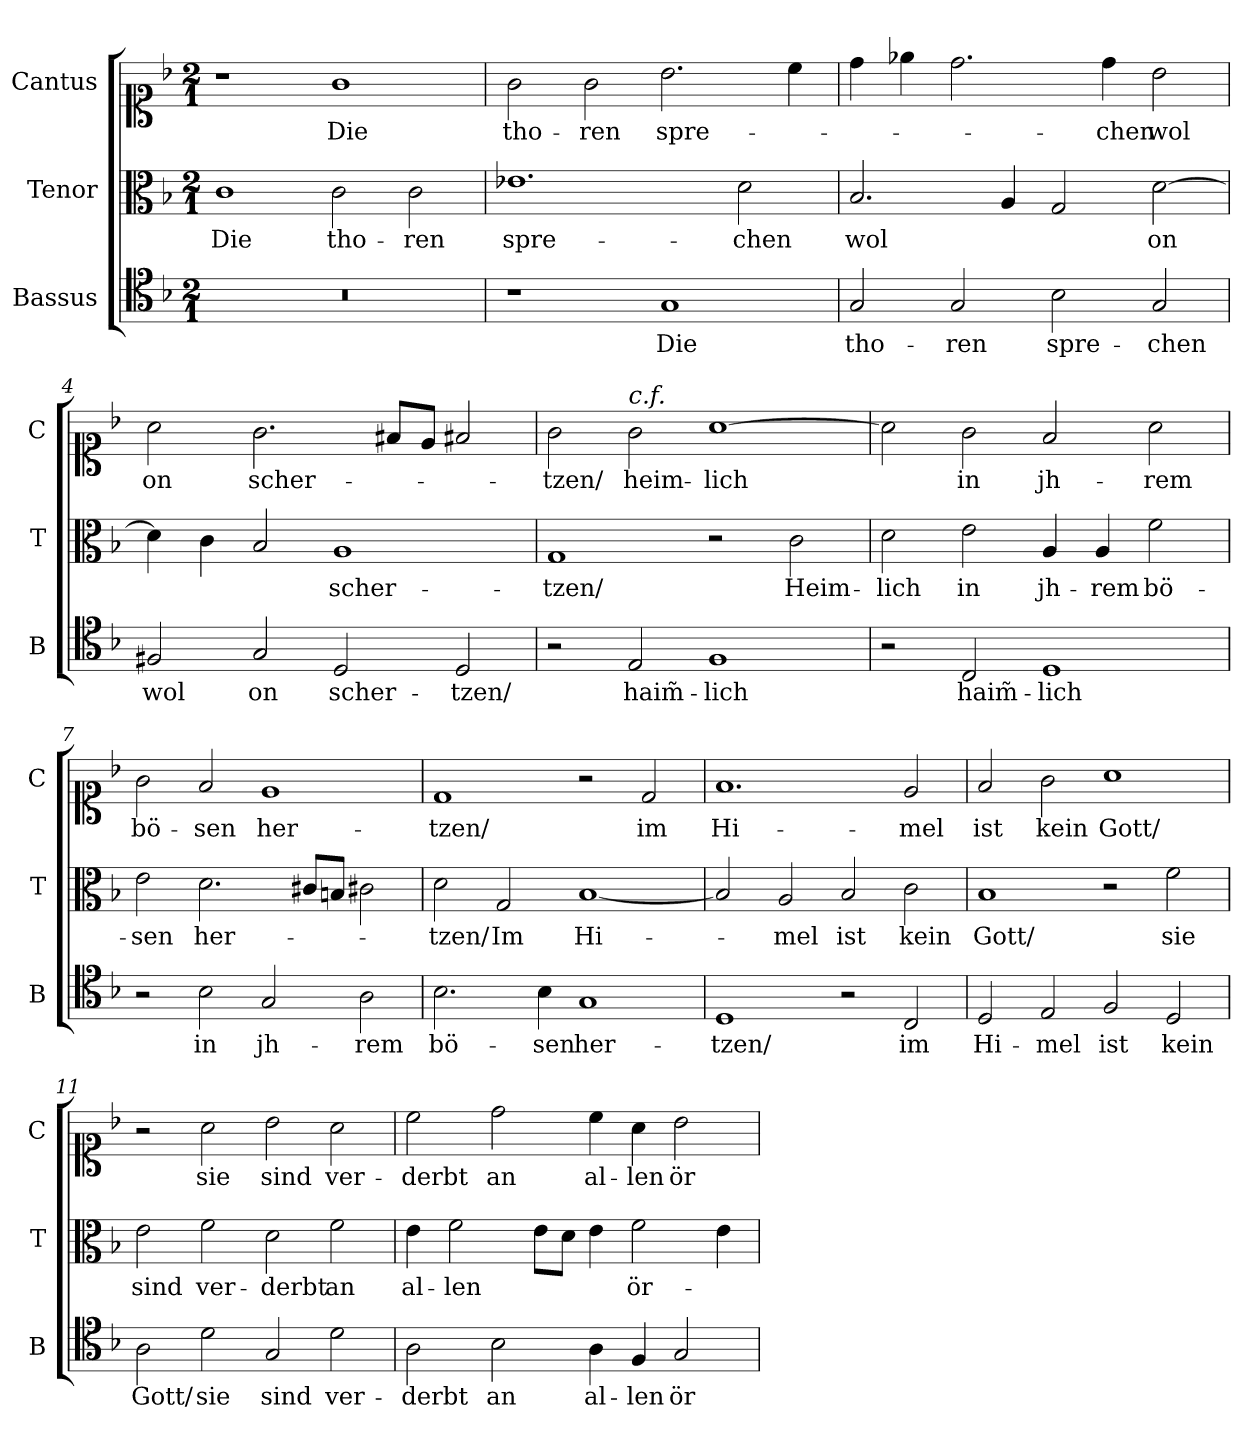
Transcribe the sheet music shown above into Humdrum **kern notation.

**kern	**text	**kern	**text	**kern	**text
*part3	*part3	*part2	*part2	*part1	*part1
*staff3	*staff3	*staff2	*staff2	*staff1	*staff1
*I"Bassus	*	*I"Tenor	*	*I"Cantus	*
*I'B	*	*I'T	*	*I'C	*
*clefC4	*	*clefC3	*	*clefC1	*
*k[b-]	*	*k[b-]	*	*k[b-]	*
*G:dor	*	*G:dor	*	*G:dor	*
*M2/1	*	*M2/1	*	*M2/1	*
*MM180	*	*MM180	*	*MM180	*
=1	=1	=1	=1	=1	=1
0r	.	1c	Die	1r	.
.	.	2c	tho-	1g	Die
.	.	2c	-ren	.	.
=2	=2	=2	=2	=2	=2
1r	.	1.e-X	spre-	2g	tho-
.	.	.	.	2g	-ren
1G	Die	.	.	2.b-	spre-
.	.	2d	-chen	.	.
.	.	.	.	4cc	.
=3	=3	=3	=3	=3	=3
2G	tho-	2.B-	wol	4dd	.
.	.	.	.	4ee-X	.
2G	-ren	.	.	2.dd	.
.	.	4A	.	.	.
2B-	spre-	2G	.	.	.
.	.	.	.	4dd	-chen
2G	-chen	[2d	on	2b-	wol
=4	=4	=4	=4	=4	=4
2F#X	wol	4d]	.	2a	on
.	.	4c	.	.	.
2G	on	2B-	.	2.g	scher-
2D	scher-	1A	scher-	.	.
.	.	.	.	8f#X/L	.
.	.	.	.	8e/J	.
2D	-tzen/	.	.	2f#X	.
=5	=5	=5	=5	=5	=5
2r	.	1G	-tzen/	2g	-tzen/
!	!	!	!	!LO:TX:a:i:t=c.f.	!
2E	haim̃-	.	.	2g	heim-
1F	-lich	2r	.	[1a	-lich
.	.	2c	Heim-	.	.
=6	=6	=6	=6	=6	=6
2r	.	2d	-lich	2a]	.
2C	haim̃-	2e	in	2g	in
1D	-lich	4A	jh-	2f	jh-
.	.	4A	-rem	.	.
.	.	2f	bö-	2a	-rem
=7	=7	=7	=7	=7	=7
2r	.	2e	-sen	2g	bö-
2B-	in	2.d	her-	2f	-sen
2G	jh-	.	.	1e	her-
.	.	8c#X/L	.	.	.
.	.	8Bn/J	.	.	.
2A	-rem	2c#X	.	.	.
=8	=8	=8	=8	=8	=8
2.B-	bö-	2d	-tzen/	1d	-tzen/
.	.	2G	Im	.	.
4B-	-sen	.	.	.	.
1G	her-	[1B-	Hi-	2r	.
.	.	.	.	2d	im
=9	=9	=9	=9	=9	=9
1D	-tzen/	2B-]	.	1.f	Hi-
.	.	2A	-mel	.	.
2r	.	2B-	ist	.	.
2C	im	2c	kein	2e	-mel
=10	=10	=10	=10	=10	=10
2D	Hi-	1B-	Gott/	2f	ist
2E	-mel	.	.	2g	kein
2F	ist	2r	.	1a	Gott/
2D	kein	2f	sie	.	.
=11	=11	=11	=11	=11	=11
2A	Gott/	2e	sind	2r	.
2d	sie	2f	ver-	2a	sie
2G	sind	2d	-derbt	2b-	sind
2d	ver-	2f	an	2a	ver-
=12	=12	=12	=12	=12	=12
2A	-derbt	4e	al-	2cc	-derbt
.	.	2f	-len	.	.
2B-	an	.	.	2dd	an
.	.	8e\L	.	.	.
.	.	8d\J	.	.	.
4A	al-	4e	.	4cc	al-
4F	-len	2f	ör-	4a	-len
2G	ör-	.	.	2b-	ör-
.	.	4e	.	.	.
=	=	=	=	=	=
*-	*-	*-	*-	*-	*-
